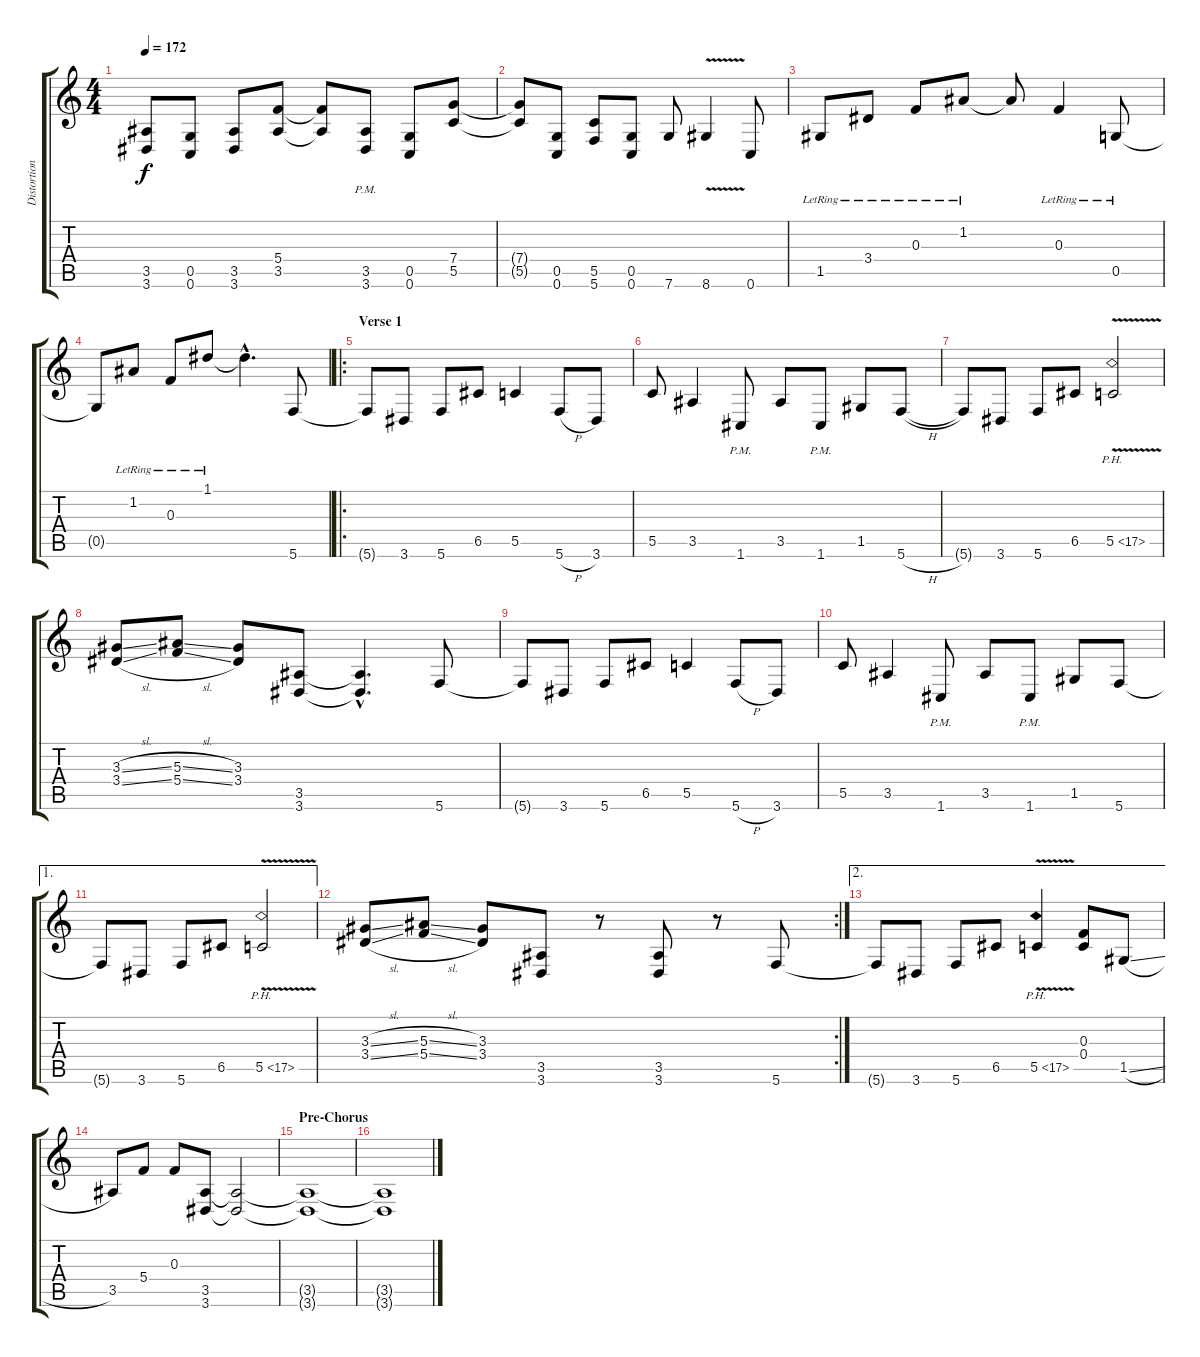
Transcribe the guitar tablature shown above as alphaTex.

\track ("Distortion Guitar" "Distortion") {instrument distortionguitar}
\staff {score tabs}
\tuning (D4 A3 F3 C3 G2 C2) {hide}
\ts (4 4)
\tempo 172
\clef g2
\ks c
(3.5 3.6).8{dy f} (0.5 0.6).8 (3.5 3.6).8 (5.4 3.5).8 (5.4{t} 3.5{t}).8 (3.5{pm} 3.6{pm}).8 (0.5 0.6).8 (7.4 5.5).8 |
(7.4{t} 5.5{t}).8 (0.5 0.6).8 (5.5 5.6).8 (0.5 0.6).8 7.6.8 8.6{v}.4 0.6.8 |
1.5{lr}.8 3.4{lr}.8 0.3{lr}.8 1.2{lr}.8 1.2{t}.8 0.3{lr}.4 0.5{lr}.8 |
0.5{t}.8 1.2{lr}.8 0.3{lr}.8 1.1{lr}.8 1.1{hac t}.4{d} 5.6.8 |
\ro
\section ("" "Verse 1")
5.6{t}.8 3.6.8 5.6.8 6.5.8 5.5.4 5.6{h}.8 3.6.8 |
5.5.8 3.5.4 1.6{pm}.8 3.5.8 1.6{pm}.8 1.5.8 5.6{h}.8 |
5.6{t}.8 3.6.8 5.6.8 6.5.8 5.5{ph 12 v}.2 |
(3.3{sl} 3.4{sl}).8 (5.3{sl} 5.4{sl}).8 (3.3 3.4).8 (3.5 3.6).8 (3.5{hac t} 3.6{hac t}).4{d} 5.6.8 |
5.6{t}.8 3.6.8 5.6.8 6.5.8 5.5.4 5.6{h}.8 3.6.8 |
5.5.8 3.5.4 1.6{pm}.8 3.5.8 1.6{pm}.8 1.5.8 5.6.8 |
\ae 1
5.6{t}.8 3.6.8 5.6.8 6.5.8 5.5{ph 12 v}.2 |
\rc 2
(3.3{sl} 3.4{sl}).8 (5.3{sl} 5.4{sl}).8 (3.3 3.4).8 (3.5 3.6).8 r.8 (3.5 3.6).8 r.8 5.6.8 |
\ae 2
5.6{t}.8 3.6.8 5.6.8 6.5.8 5.5{ph 12 v}.4 (0.3 0.4).8 1.5{sl}.8 |
3.5.8 5.4.8 0.3.8 (3.5 3.6).8 (3.5{t} 3.6{t}).2 |
\section ("" "Pre-Chorus")
(3.5{t} 3.6{t}).1 |
(3.5{t} 3.6{t}).1
